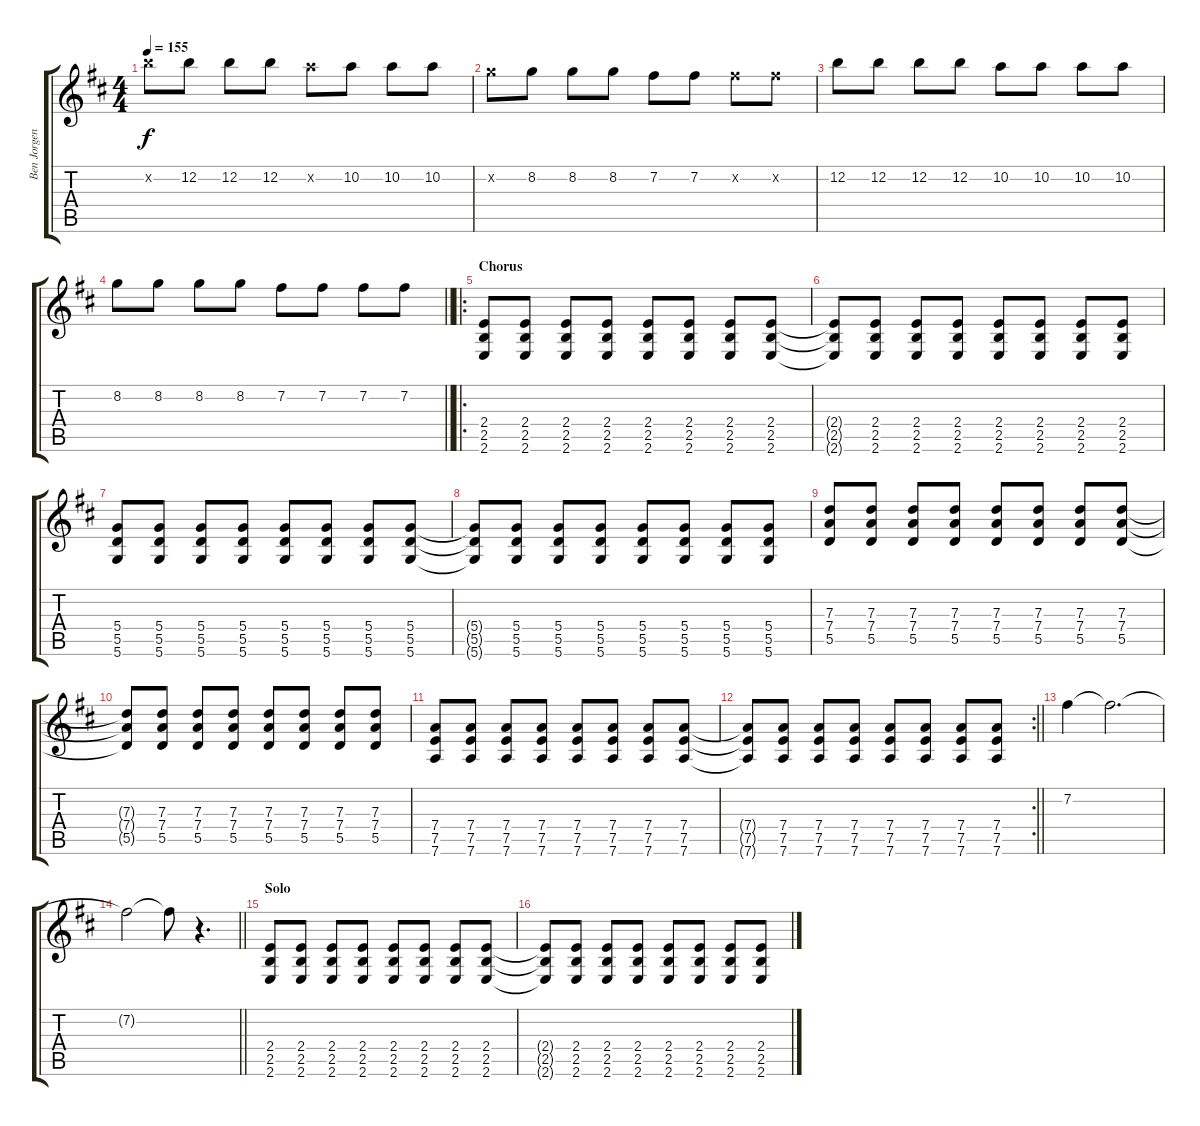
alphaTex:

\track ("Ben Jorgensen" "Ben Jorgen") {instrument distortionguitar}
\staff {score tabs}
\tuning (E4 B3 G3 D3 A2 D2) {hide}
\ts (4 4)
\tempo 155
\clef g2
\ks d
12.2{x}.8{dy f} 12.2.8 12.2.8 12.2.8 10.2{x}.8 10.2.8 10.2.8 10.2.8 |
8.2{x}.8 8.2.8 8.2.8 8.2.8 7.2.8 7.2.8 7.2{x}.8 7.2{x}.8 |
12.2.8 12.2.8 12.2.8 12.2.8 10.2.8 10.2.8 10.2.8 10.2.8 |
\barLineRight lightlight
8.2.8 8.2.8 8.2.8 8.2.8 7.2.8 7.2.8 7.2.8 7.2.8 |
\ro
\section ("" "Chorus")
(2.4 2.5 2.6).8 (2.4 2.5 2.6).8 (2.4 2.5 2.6).8 (2.4 2.5 2.6).8 (2.4 2.5 2.6).8 (2.4 2.5 2.6).8 (2.4 2.5 2.6).8 (2.4 2.5 2.6).8 |
(2.4{t} 2.5{t} 2.6{t}).8 (2.4 2.5 2.6).8 (2.4 2.5 2.6).8 (2.4 2.5 2.6).8 (2.4 2.5 2.6).8 (2.4 2.5 2.6).8 (2.4 2.5 2.6).8 (2.4 2.5 2.6).8 |
(5.4 5.5 5.6).8 (5.4 5.5 5.6).8 (5.4 5.5 5.6).8 (5.4 5.5 5.6).8 (5.4 5.5 5.6).8 (5.4 5.5 5.6).8 (5.4 5.5 5.6).8 (5.4 5.5 5.6).8 |
(5.4{t} 5.5{t} 5.6{t}).8 (5.4 5.5 5.6).8 (5.4 5.5 5.6).8 (5.4 5.5 5.6).8 (5.4 5.5 5.6).8 (5.4 5.5 5.6).8 (5.4 5.5 5.6).8 (5.4 5.5 5.6).8 |
(7.3 7.4 5.5).8 (7.3 7.4 5.5).8 (7.3 7.4 5.5).8 (7.3 7.4 5.5).8 (7.3 7.4 5.5).8 (7.3 7.4 5.5).8 (7.3 7.4 5.5).8 (7.3 7.4 5.5).8 |
(7.3{t} 7.4{t} 5.5{t}).8 (7.3 7.4 5.5).8 (7.3 7.4 5.5).8 (7.3 7.4 5.5).8 (7.3 7.4 5.5).8 (7.3 7.4 5.5).8 (7.3 7.4 5.5).8 (7.3 7.4 5.5).8 |
(7.4 7.5 7.6).8 (7.4 7.5 7.6).8 (7.4 7.5 7.6).8 (7.4 7.5 7.6).8 (7.4 7.5 7.6).8 (7.4 7.5 7.6).8 (7.4 7.5 7.6).8 (7.4 7.5 7.6).8 |
\rc 2
\barLineRight lightlight
(7.4{t} 7.5{t} 7.6{t}).8 (7.4 7.5 7.6).8 (7.4 7.5 7.6).8 (7.4 7.5 7.6).8 (7.4 7.5 7.6).8 (7.4 7.5 7.6).8 (7.4 7.5 7.6).8 (7.4 7.5 7.6).8 |
7.2.4{volume 0} 7.2{t}.2{d volume 12} |
\barLineRight lightlight
7.2{t}.2 7.2{t}.8 r.4{d volume 13} |
\section ("" "Solo")
(2.4 2.5 2.6).8 (2.4 2.5 2.6).8 (2.4 2.5 2.6).8 (2.4 2.5 2.6).8 (2.4 2.5 2.6).8 (2.4 2.5 2.6).8 (2.4 2.5 2.6).8 (2.4 2.5 2.6).8 |
(2.4{t} 2.5{t} 2.6{t}).8 (2.4 2.5 2.6).8 (2.4 2.5 2.6).8 (2.4 2.5 2.6).8 (2.4 2.5 2.6).8 (2.4 2.5 2.6).8 (2.4 2.5 2.6).8 (2.4 2.5 2.6).8
